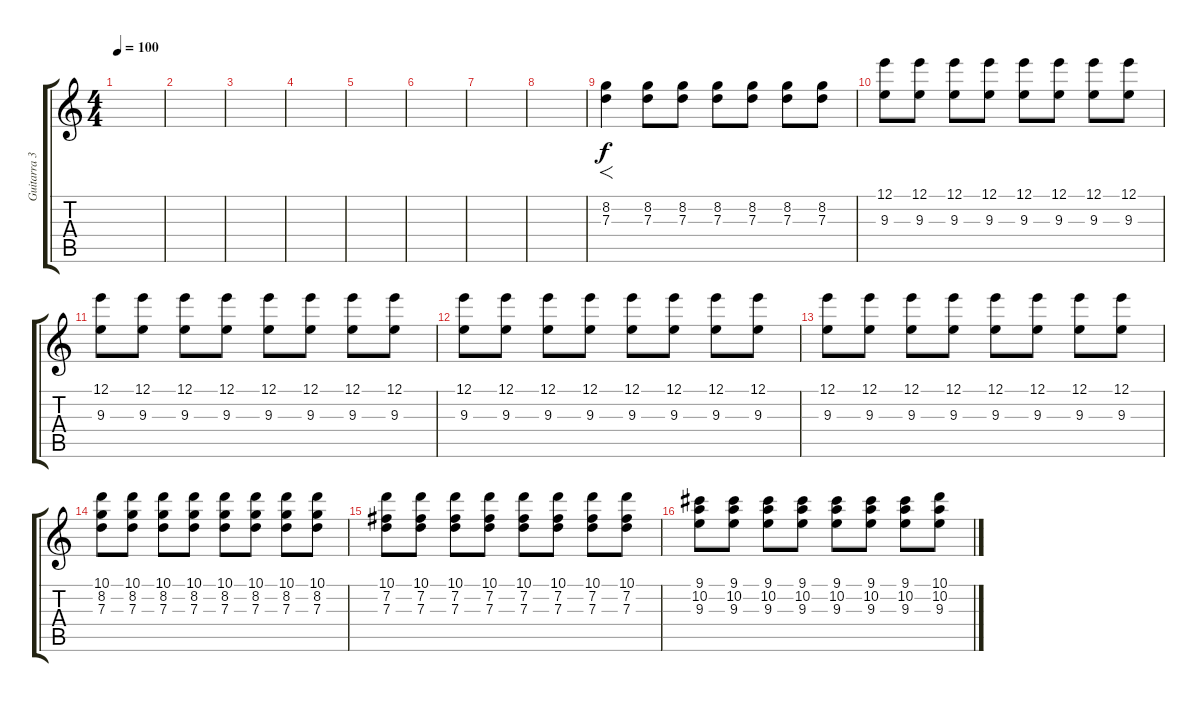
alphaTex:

\track ("Guitarra 3" "Guitarra 3") {instrument electricguitarclean}
\staff {score tabs}
\tuning (E4 B3 G3 D3 A2 E2) {hide}
\ts (4 4)
\tempo 100
\clef g2
\ks c
|
|
|
|
|
|
|
|
(8.2 7.3).4{f} (8.2 7.3).8 (8.2 7.3).8 (8.2 7.3).8 (8.2 7.3).8 (8.2 7.3).8 (8.2 7.3).8 |
(12.1 9.3).8 (12.1 9.3).8 (12.1 9.3).8 (12.1 9.3).8 (12.1 9.3).8 (12.1 9.3).8 (12.1 9.3).8 (12.1 9.3).8 |
(12.1 9.3).8 (12.1 9.3).8 (12.1 9.3).8 (12.1 9.3).8 (12.1 9.3).8 (12.1 9.3).8 (12.1 9.3).8 (12.1 9.3).8 |
(12.1 9.3).8 (12.1 9.3).8 (12.1 9.3).8 (12.1 9.3).8 (12.1 9.3).8 (12.1 9.3).8 (12.1 9.3).8 (12.1 9.3).8 |
(12.1 9.3).8 (12.1 9.3).8 (12.1 9.3).8 (12.1 9.3).8 (12.1 9.3).8 (12.1 9.3).8 (12.1 9.3).8 (12.1 9.3).8 |
(10.1 8.2 7.3).8 (10.1 8.2 7.3).8 (10.1 8.2 7.3).8 (10.1 8.2 7.3).8 (10.1 8.2 7.3).8 (10.1 8.2 7.3).8 (10.1 8.2 7.3).8 (10.1 8.2 7.3).8 |
(10.1 7.2 7.3).8 (10.1 7.2 7.3).8 (10.1 7.2 7.3).8 (10.1 7.2 7.3).8 (10.1 7.2 7.3).8 (10.1 7.2 7.3).8 (10.1 7.2 7.3).8 (10.1 7.2 7.3).8 |
(9.1 10.2 9.3).8 (9.1 10.2 9.3).8 (9.1 10.2 9.3).8 (9.1 10.2 9.3).8 (9.1 10.2 9.3).8 (9.1 10.2 9.3).8 (9.1 10.2 9.3).8 (10.1 10.2 9.3).8
